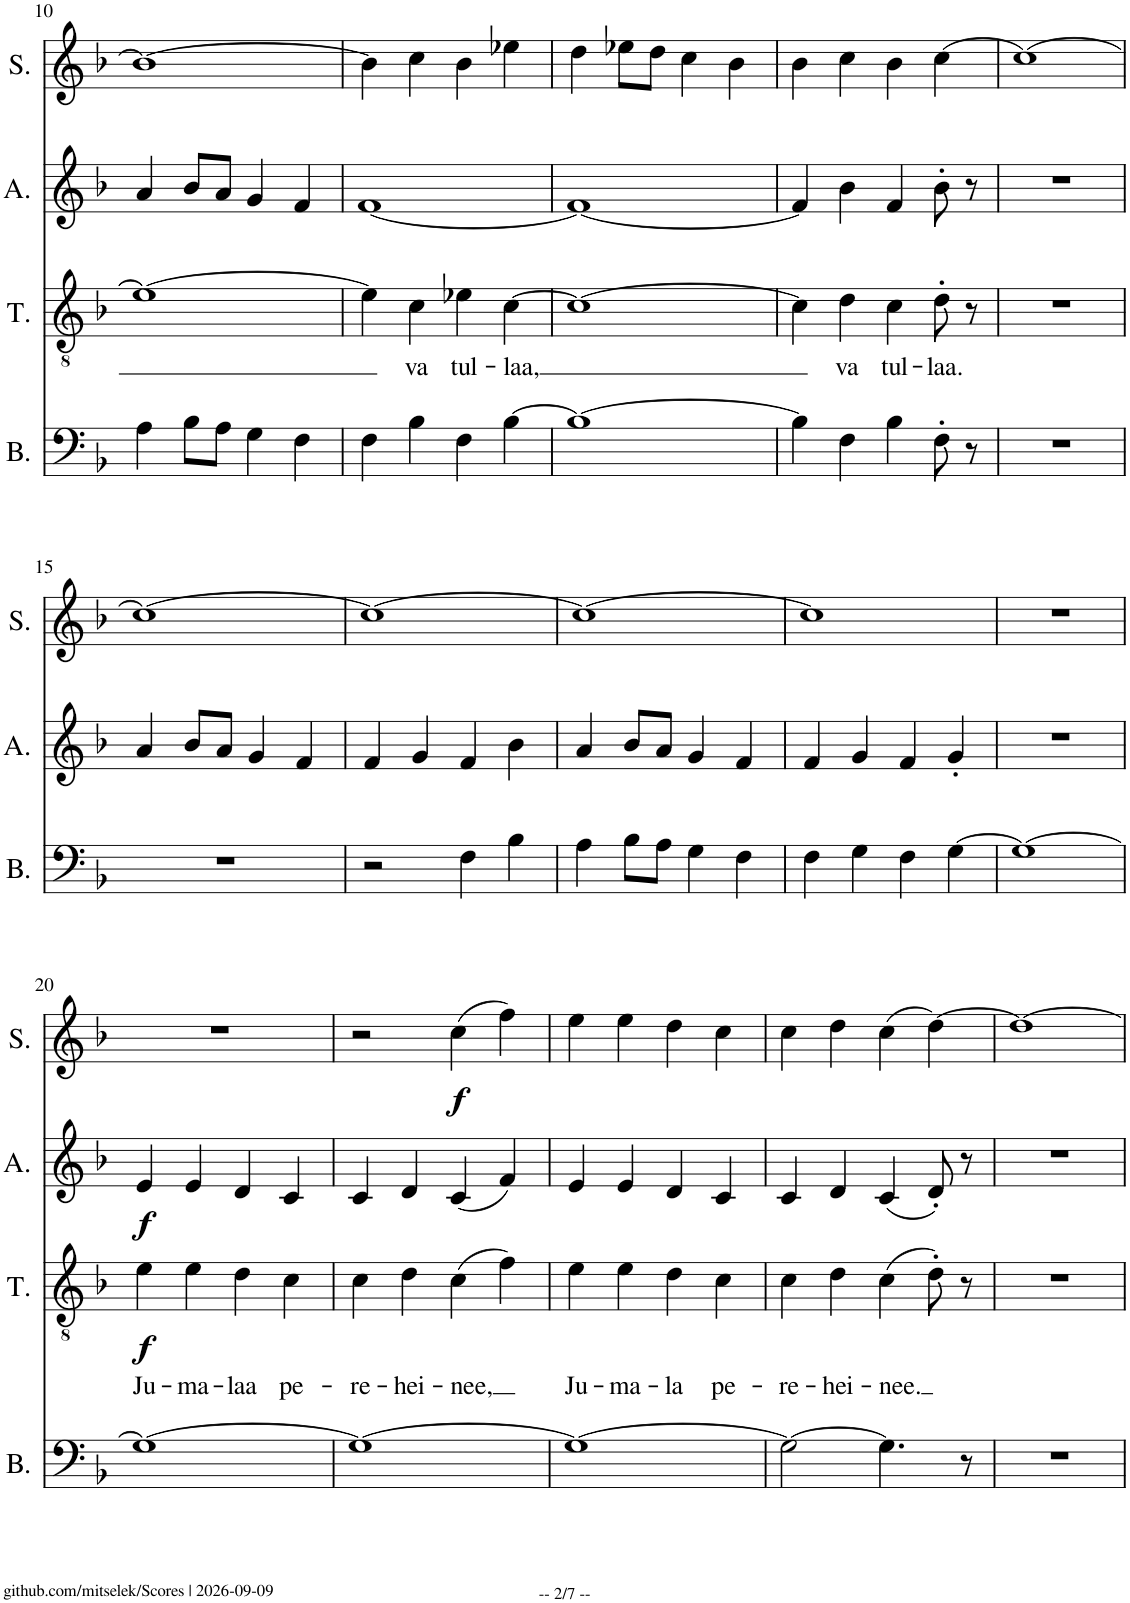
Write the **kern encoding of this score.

**kern	**kern	**text	**dynam	**kern	**dynam	**kern	**dynam
*part4	*part3	*part3	*part3	*part2	*part2	*part1	*part1
*staff4	*staff3	*staff3	*staff3	*staff2	*staff2	*staff1	*staff1
*I"Bass	*I"Tenor	*	*	*I"Alto	*	*I"Soprano	*
*I'B.	*I'T.	*	*	*I'A.	*	*I'S.	*
!!LO:PB:g=z
*clefF4	*clefGv2	*	*	*clefG2	*	*clefG2	*
*k[b-]	*k[b-]	*	*	*k[b-]	*	*k[b-]	*
*M4/4	*M4/4	*	*	*M4/4	*	*M4/4	*
=10	=10	=10	=10	=10	=10	=10	=10
4A\	1e-_	.	.	4a/	.	1b-_	.
8B-\L	.	.	.	8b-/L	.	.	.
8A\J	.	.	.	8a/J	.	.	.
4G\	.	.	.	4g/	.	.	.
4F\	.	.	.	4f/	.	.	.
=11	=11	=11	=11	=11	=11	=11	=11
4F\	4e-\]	.	.	[1f	.	4b-\]	.
!	!	!LO:LY:b	!	!	!	!	!
4B-\	4c\	va	.	.	.	4cc\	.
!	!	!LO:LY:b	!	!	!	!	!
4F\	4e-X\	tul-	.	.	.	4b-\	.
!	!	!LO:LY:b	!	!	!	!	!
[4B-\	[4c\	-laa,	.	.	.	4ee-X\	.
=12	=12	=12	=12	=12	=12	=12	=12
1B-_	1c_	.	.	1f_	.	4dd\	.
.	.	.	.	.	.	8ee-X\L	.
.	.	.	.	.	.	8dd\J	.
.	.	.	.	.	.	4cc\	.
.	.	.	.	.	.	4b-\	.
=13	=13	=13	=13	=13	=13	=13	=13
4B-\]	4c\]	.	.	4f/]	.	4b-\	.
!	!	!LO:LY:b	!	!	!	!	!
4F\	4d\	va	.	4b-\	.	4cc\	.
!	!	!LO:LY:b	!	!	!	!	!
4B-\	4c\	tul-	.	4f/	.	4b-\	.
!	!	!LO:LY:b	!	!	!	!	!
8F'\	8d'\	-laa.	.	8b-'\	.	[4cc\	.
8r	8r	.	.	8r	.	.	.
=14	=14	=14	=14	=14	=14	=14	=14
1r	1r	.	.	1r	.	1cc_	.
!!LO:LB:g=z
=15	=15	=15	=15	=15	=15	=15	=15
1r	1r	.	.	4a/	.	1cc_	.
.	.	.	.	8b-/L	.	.	.
.	.	.	.	8a/J	.	.	.
.	.	.	.	4g/	.	.	.
.	.	.	.	4f/	.	.	.
=16	=16	=16	=16	=16	=16	=16	=16
2r	1r	.	.	4f/	.	1cc_	.
.	.	.	.	4g/	.	.	.
4F\	.	.	.	4f/	.	.	.
4B-\	.	.	.	4b-\	.	.	.
=17	=17	=17	=17	=17	=17	=17	=17
4A\	1r	.	.	4a/	.	1cc_	.
8B-\L	.	.	.	8b-/L	.	.	.
8A\J	.	.	.	8a/J	.	.	.
4G\	.	.	.	4g/	.	.	.
4F\	.	.	.	4f/	.	.	.
=18	=18	=18	=18	=18	=18	=18	=18
4F\	1r	.	.	4f/	.	1cc]	.
4G\	.	.	.	4g/	.	.	.
4F\	.	.	.	4f/	.	.	.
[4G\	.	.	.	4g'/	.	.	.
=19	=19	=19	=19	=19	=19	=19	=19
1G_	1r	.	.	1r	.	1r	.
!!LO:LB:g=z
=20	=20	=20	=20	=20	=20	=20	=20
!	!	!LO:LY:b	!LO:DY:b	!	!LO:DY:b	!	!
1G_	4e\	Ju-	f	4e/	f	1r	.
!	!	!LO:LY:b	!	!	!	!	!
.	4e\	-ma-	.	4e/	.	.	.
!	!	!LO:LY:b	!	!	!	!	!
.	4d\	-laa	.	4d/	.	.	.
!	!	!LO:LY:b	!	!	!	!	!
.	4c\	pe-	.	4c/	.	.	.
=21	=21	=21	=21	=21	=21	=21	=21
!	!	!LO:LY:b	!	!	!	!	!
1G_	4c\	-re-	.	4c/	.	2r	.
!	!	!LO:LY:b	!	!	!	!	!
.	4d\	-hei-	.	4d/	.	.	.
!	!	!LO:LY:b	!	!	!	!	!LO:DY:b
.	(4c\	-nee,	.	(4c/	.	(4cc\	f
.	4f\)	.	.	4f/)	.	4ff\)	.
=22	=22	=22	=22	=22	=22	=22	=22
!	!	!LO:LY:b	!	!	!	!	!
1G_	4e\	Ju-	.	4e/	.	4ee\	.
!	!	!LO:LY:b	!	!	!	!	!
.	4e\	-ma-	.	4e/	.	4ee\	.
!	!	!LO:LY:b	!	!	!	!	!
.	4d\	-la	.	4d/	.	4dd\	.
!	!	!LO:LY:b	!	!	!	!	!
.	4c\	pe-	.	4c/	.	4cc\	.
=23	=23	=23	=23	=23	=23	=23	=23
!	!	!LO:LY:b	!	!	!	!	!
2G\_	4c\	-re-	.	4c/	.	4cc\	.
!	!	!LO:LY:b	!	!	!	!	!
.	4d\	-hei-	.	4d/	.	4dd\	.
!	!	!LO:LY:b	!	!	!	!	!
4.G\]	(4c\	-nee.	.	(4c/	.	(4cc\	.
.	8d'\)	.	.	8d'/)	.	[4dd\)	.
8r	8r	.	.	8r	.	.	.
=24	=24	=24	=24	=24	=24	=24	=24
1r	1r	.	.	1r	.	1dd_	.
=	=	=	=	=	=	=	=
*-	*-	*-	*-	*-	*-	*-	*-
